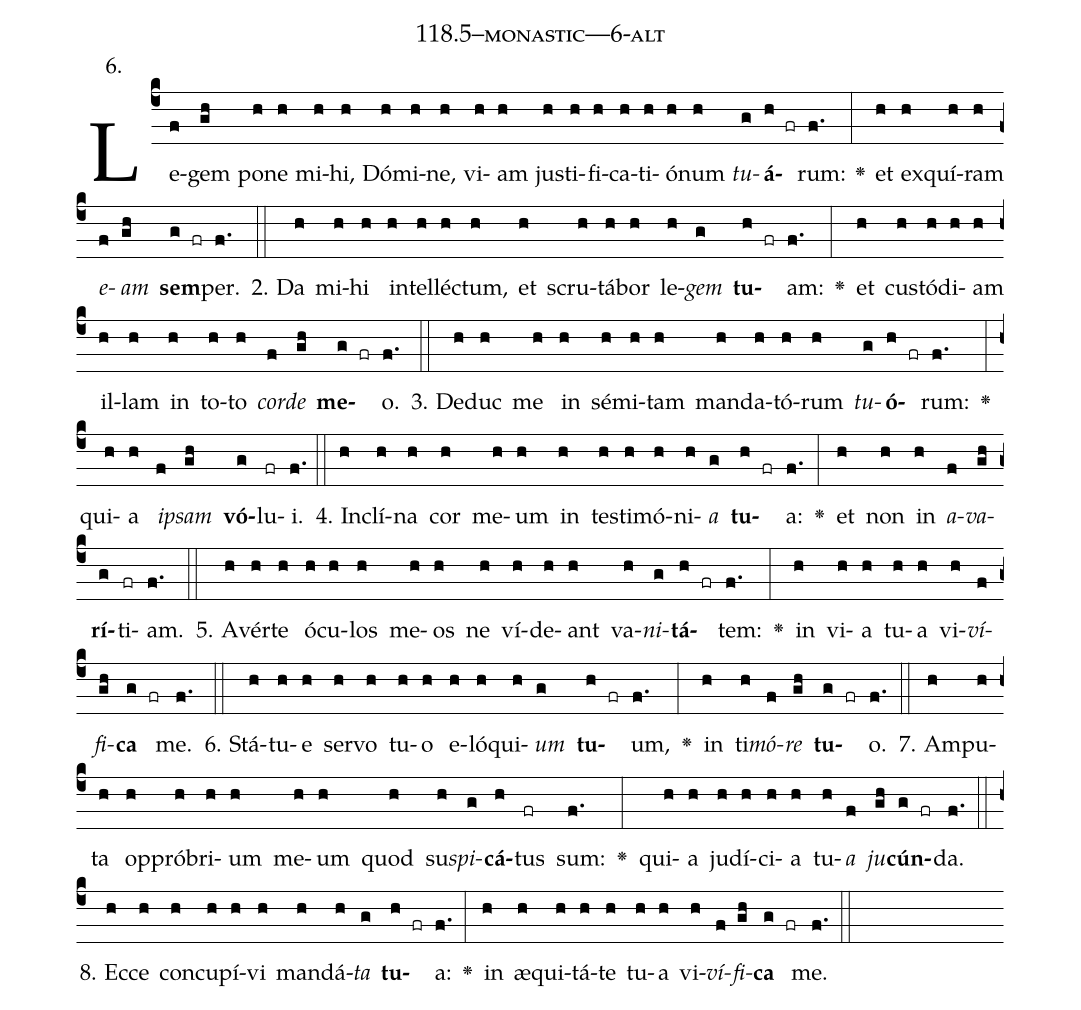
name: 118.5--monastic---6-alt;
annotation: 6.;
%%
(c4)Le(f)gem(gh) po(h)ne(h) mi(h)hi,(h) Dó(h)mi(h)ne,(h) vi(h)am(h) jus(h)ti(h)fi(h)ca(h)ti(h)ó(h)num(h) <i>tu</i>(g)<b>á</b>(h fr)rum:(f.) <v>\greheightstar</v>(:) et(h) ex(h)quí(h)ram(h) <i>e</i>(f)<i>am</i>(gh) <b>sem</b>(g fr)per.(f.) (::)
2. Da(h) mi(h)hi(h) in(h)tel(h)léc(h)tum,(h) et(h) scru(h)tá(h)bor(h) le(h)<i>gem</i>(g) <b>tu</b>(h fr)am:(f.) <v>\greheightstar</v>(:) et(h) cus(h)tó(h)di(h)am(h) il(h)lam(h) in(h) to(h)to(h) <i>cor</i>(f)<i>de</i>(gh) <b>me</b>(g fr)o.(f.) (::)
3. De(h)duc(h) me(h) in(h) sé(h)mi(h)tam(h) man(h)da(h)tó(h)rum(h) <i>tu</i>(g)<b>ó</b>(h fr)rum:(f.) <v>\greheightstar</v>(:) qui(h)a(h) <i>ip</i>(f)<i>sam</i>(gh) <b>vó</b>(g)lu(fr)i.(f.) (::)
4. In(h)clí(h)na(h) cor(h) me(h)um(h) in(h) tes(h)ti(h)mó(h)ni(h)<i>a</i>(g) <b>tu</b>(h fr)a:(f.) <v>\greheightstar</v>(:) et(h) non(h) in(h) <i>a</i>(f)<i>va</i>(gh)<b>rí</b>(g)ti(fr)am.(f.) (::)
5. A(h)vér(h)te(h) ó(h)cu(h)los(h) me(h)os(h) ne(h) ví(h)de(h)ant(h) va(h)<i>ni</i>(g)<b>tá</b>(h fr)tem:(f.) <v>\greheightstar</v>(:) in(h) vi(h)a(h) tu(h)a(h) vi(h)<i>ví</i>(f)<i>fi</i>(gh)<b>ca</b>(g fr) me.(f.) (::)
6. Stá(h)tu(h)e(h) ser(h)vo(h) tu(h)o(h) e(h)ló(h)qui(h)<i>um</i>(g) <b>tu</b>(h fr)um,(f.) <v>\greheightstar</v>(:) in(h) ti(h)<i>mó</i>(f)<i>re</i>(gh) <b>tu</b>(g fr)o.(f.) (::)
7. Am(h)pu(h)ta(h) op(h)pró(h)bri(h)um(h) me(h)um(h) quod(h) su(h)<i>spi</i>(g)<b>cá</b>(h)tus(fr) sum:(f.) <v>\greheightstar</v>(:) qui(h)a(h) ju(h)dí(h)ci(h)a(h) tu(h)<i>a</i>(f) <i>ju</i>(gh)<b>cún</b>(g fr)da.(f.) (::)
8. Ec(h)ce(h) con(h)cu(h)pí(h)vi(h) man(h)dá(h)<i>ta</i>(g) <b>tu</b>(h fr)a:(f.) <v>\greheightstar</v>(:) in(h) æ(h)qui(h)tá(h)te(h) tu(h)a(h) vi(h)<i>ví</i>(f)<i>fi</i>(gh)<b>ca</b>(g fr) me.(f.) (::)
